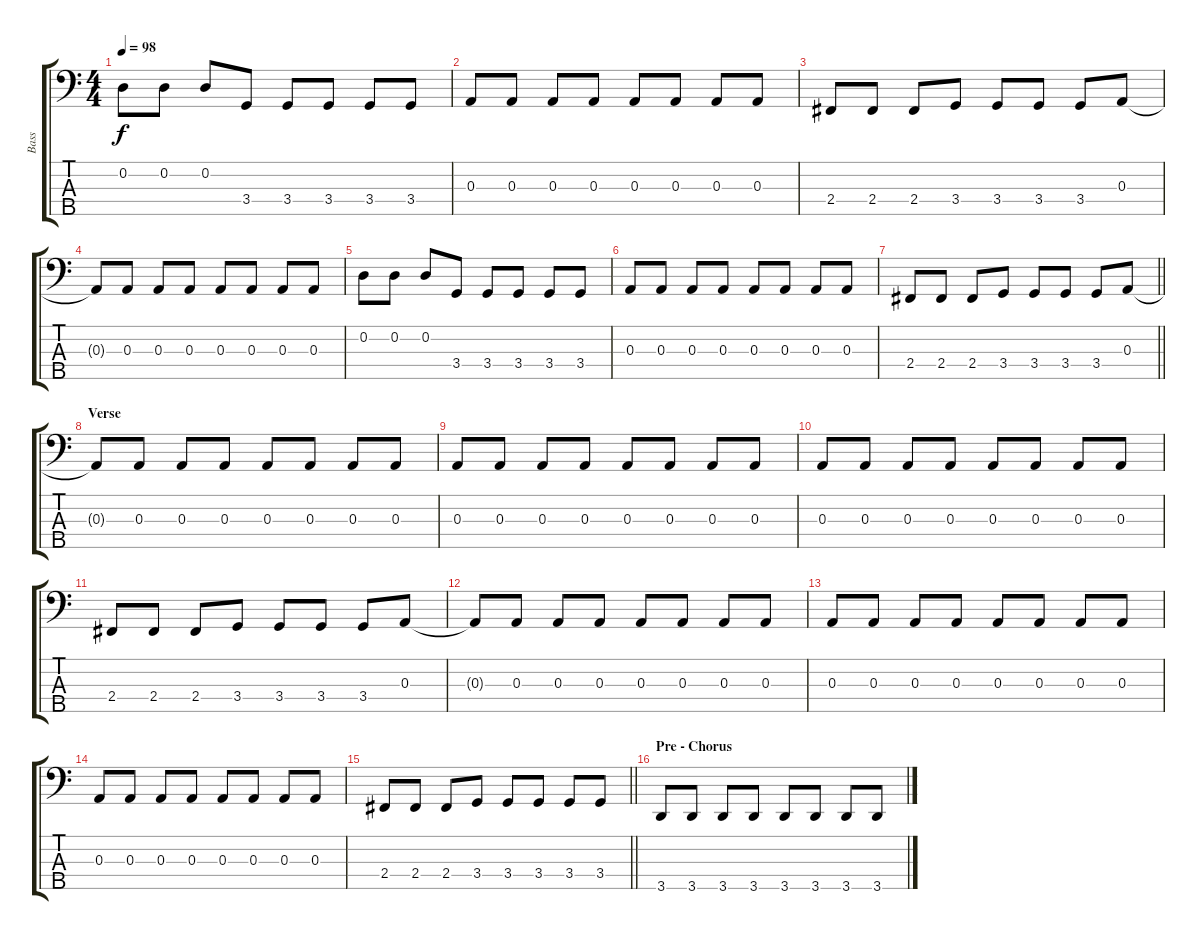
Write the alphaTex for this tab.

\track ("Bass" "Bass") {instrument electricbassfinger}
\staff {score tabs}
\tuning (G2 D2 A1 E1 B0) {hide}
\ts (4 4)
\tempo 98
\clef f4
\ks c
0.2.8{dy f} 0.2.8 0.2.8 3.4.8 3.4.8 3.4.8 3.4.8 3.4.8 |
0.3.8 0.3.8 0.3.8 0.3.8 0.3.8 0.3.8 0.3.8 0.3.8 |
2.4.8 2.4.8 2.4.8 3.4.8 3.4.8 3.4.8 3.4.8 0.3.8 |
0.3{t}.8 0.3.8 0.3.8 0.3.8 0.3.8 0.3.8 0.3.8 0.3.8 |
0.2.8 0.2.8 0.2.8 3.4.8 3.4.8 3.4.8 3.4.8 3.4.8 |
0.3.8 0.3.8 0.3.8 0.3.8 0.3.8 0.3.8 0.3.8 0.3.8 |
\barLineRight lightlight
2.4.8 2.4.8 2.4.8 3.4.8 3.4.8 3.4.8 3.4.8 0.3.8 |
\section ("" "Verse")
0.3{t}.8 0.3.8 0.3.8 0.3.8 0.3.8 0.3.8 0.3.8 0.3.8 |
0.3.8 0.3.8 0.3.8 0.3.8 0.3.8 0.3.8 0.3.8 0.3.8 |
0.3.8 0.3.8 0.3.8 0.3.8 0.3.8 0.3.8 0.3.8 0.3.8 |
2.4.8 2.4.8 2.4.8 3.4.8 3.4.8 3.4.8 3.4.8 0.3.8 |
0.3{t}.8 0.3.8 0.3.8 0.3.8 0.3.8 0.3.8 0.3.8 0.3.8 |
0.3.8 0.3.8 0.3.8 0.3.8 0.3.8 0.3.8 0.3.8 0.3.8 |
0.3.8 0.3.8 0.3.8 0.3.8 0.3.8 0.3.8 0.3.8 0.3.8 |
\barLineRight lightlight
2.4.8 2.4.8 2.4.8 3.4.8 3.4.8 3.4.8 3.4.8 3.4.8 |
\section ("" "Pre - Chorus")
3.5.8 3.5.8 3.5.8 3.5.8 3.5.8 3.5.8 3.5.8 3.5.8
